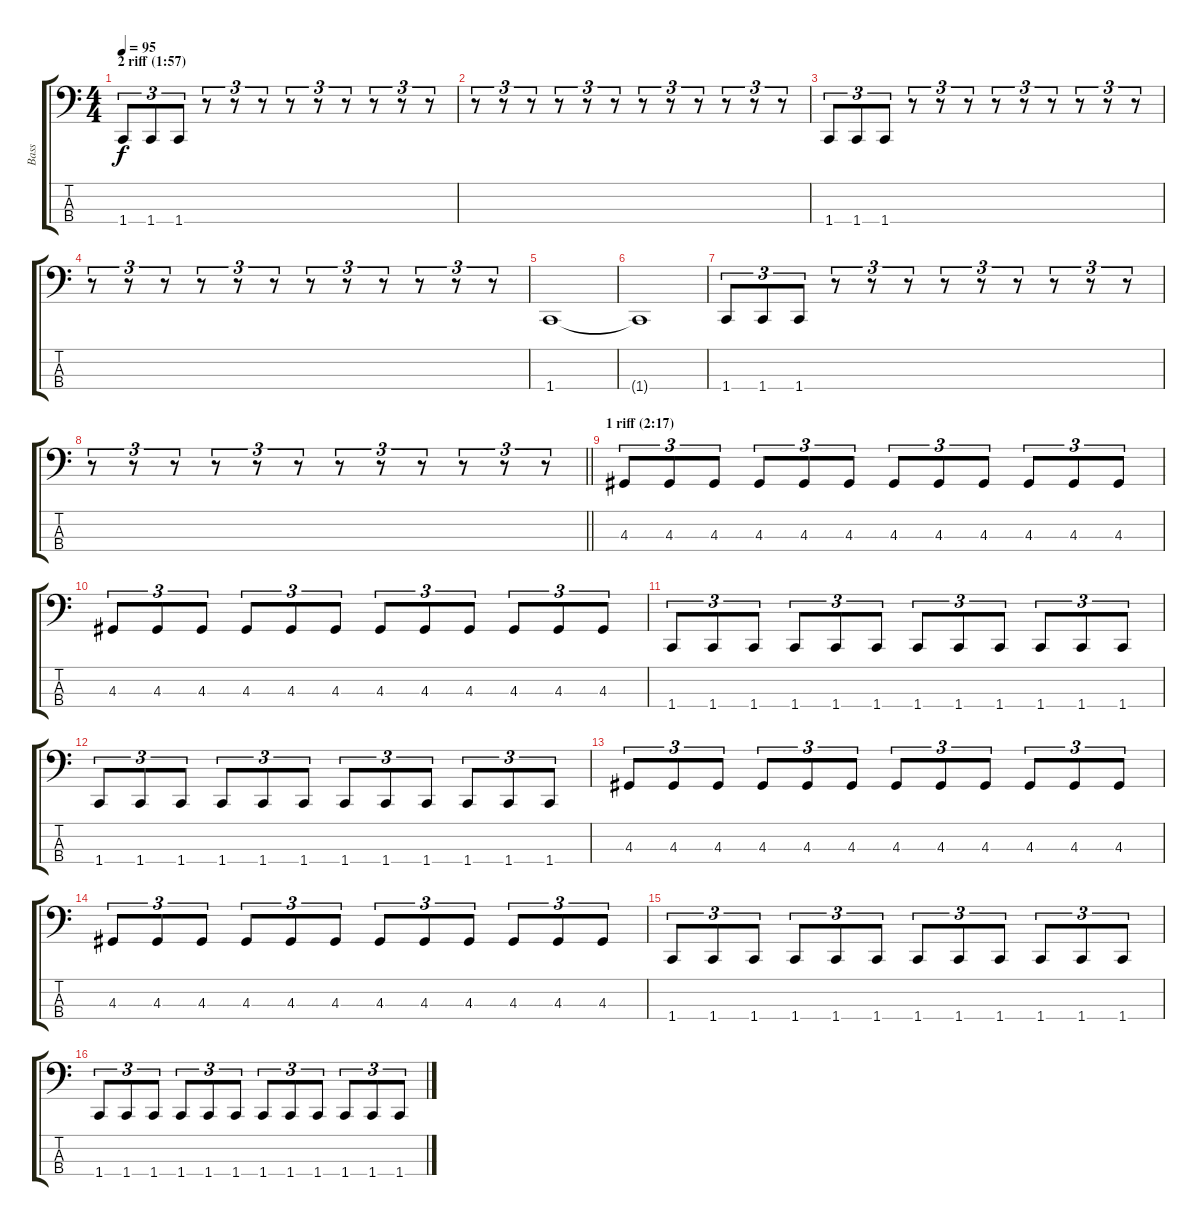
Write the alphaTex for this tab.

\track ("Bass" "Bass") {instrument electricbassfinger}
\staff {score tabs}
\tuning (D2 A1 E1 B0) {hide}
\ts (4 4)
\section ("" "2 riff (1:57)")
\tempo 95
\clef f4
\ks c
1.4.8{tu (3 2) dy f} 1.4.8{tu (3 2)} 1.4.8{tu (3 2)} r.8{tu (3 2)} r.8{tu (3 2)} r.8{tu (3 2)} r.8{tu (3 2)} r.8{tu (3 2)} r.8{tu (3 2)} r.8{tu (3 2)} r.8{tu (3 2)} r.8{tu (3 2)} |
r.8{tu (3 2)} r.8{tu (3 2)} r.8{tu (3 2)} r.8{tu (3 2)} r.8{tu (3 2)} r.8{tu (3 2)} r.8{tu (3 2)} r.8{tu (3 2)} r.8{tu (3 2)} r.8{tu (3 2)} r.8{tu (3 2)} r.8{tu (3 2)} |
1.4.8{tu (3 2)} 1.4.8{tu (3 2)} 1.4.8{tu (3 2)} r.8{tu (3 2)} r.8{tu (3 2)} r.8{tu (3 2)} r.8{tu (3 2)} r.8{tu (3 2)} r.8{tu (3 2)} r.8{tu (3 2)} r.8{tu (3 2)} r.8{tu (3 2)} |
r.8{tu (3 2)} r.8{tu (3 2)} r.8{tu (3 2)} r.8{tu (3 2)} r.8{tu (3 2)} r.8{tu (3 2)} r.8{tu (3 2)} r.8{tu (3 2)} r.8{tu (3 2)} r.8{tu (3 2)} r.8{tu (3 2)} r.8{tu (3 2)} |
1.4.1 |
1.4{t}.1 |
1.4.8{tu (3 2)} 1.4.8{tu (3 2)} 1.4.8{tu (3 2)} r.8{tu (3 2)} r.8{tu (3 2)} r.8{tu (3 2)} r.8{tu (3 2)} r.8{tu (3 2)} r.8{tu (3 2)} r.8{tu (3 2)} r.8{tu (3 2)} r.8{tu (3 2)} |
\barLineRight lightlight
r.8{tu (3 2)} r.8{tu (3 2)} r.8{tu (3 2)} r.8{tu (3 2)} r.8{tu (3 2)} r.8{tu (3 2)} r.8{tu (3 2)} r.8{tu (3 2)} r.8{tu (3 2)} r.8{tu (3 2)} r.8{tu (3 2)} r.8{tu (3 2)} |
\section ("" "1 riff (2:17)")
4.3.8{tu (3 2)} 4.3.8{tu (3 2)} 4.3.8{tu (3 2)} 4.3.8{tu (3 2)} 4.3.8{tu (3 2)} 4.3.8{tu (3 2)} 4.3.8{tu (3 2)} 4.3.8{tu (3 2)} 4.3.8{tu (3 2)} 4.3.8{tu (3 2)} 4.3.8{tu (3 2)} 4.3.8{tu (3 2)} |
4.3.8{tu (3 2)} 4.3.8{tu (3 2)} 4.3.8{tu (3 2)} 4.3.8{tu (3 2)} 4.3.8{tu (3 2)} 4.3.8{tu (3 2)} 4.3.8{tu (3 2)} 4.3.8{tu (3 2)} 4.3.8{tu (3 2)} 4.3.8{tu (3 2)} 4.3.8{tu (3 2)} 4.3.8{tu (3 2)} |
1.4.8{tu (3 2)} 1.4.8{tu (3 2)} 1.4.8{tu (3 2)} 1.4.8{tu (3 2)} 1.4.8{tu (3 2)} 1.4.8{tu (3 2)} 1.4.8{tu (3 2)} 1.4.8{tu (3 2)} 1.4.8{tu (3 2)} 1.4.8{tu (3 2)} 1.4.8{tu (3 2)} 1.4.8{tu (3 2)} |
1.4.8{tu (3 2)} 1.4.8{tu (3 2)} 1.4.8{tu (3 2)} 1.4.8{tu (3 2)} 1.4.8{tu (3 2)} 1.4.8{tu (3 2)} 1.4.8{tu (3 2)} 1.4.8{tu (3 2)} 1.4.8{tu (3 2)} 1.4.8{tu (3 2)} 1.4.8{tu (3 2)} 1.4.8{tu (3 2)} |
4.3.8{tu (3 2)} 4.3.8{tu (3 2)} 4.3.8{tu (3 2)} 4.3.8{tu (3 2)} 4.3.8{tu (3 2)} 4.3.8{tu (3 2)} 4.3.8{tu (3 2)} 4.3.8{tu (3 2)} 4.3.8{tu (3 2)} 4.3.8{tu (3 2)} 4.3.8{tu (3 2)} 4.3.8{tu (3 2)} |
4.3.8{tu (3 2)} 4.3.8{tu (3 2)} 4.3.8{tu (3 2)} 4.3.8{tu (3 2)} 4.3.8{tu (3 2)} 4.3.8{tu (3 2)} 4.3.8{tu (3 2)} 4.3.8{tu (3 2)} 4.3.8{tu (3 2)} 4.3.8{tu (3 2)} 4.3.8{tu (3 2)} 4.3.8{tu (3 2)} |
1.4.8{tu (3 2)} 1.4.8{tu (3 2)} 1.4.8{tu (3 2)} 1.4.8{tu (3 2)} 1.4.8{tu (3 2)} 1.4.8{tu (3 2)} 1.4.8{tu (3 2)} 1.4.8{tu (3 2)} 1.4.8{tu (3 2)} 1.4.8{tu (3 2)} 1.4.8{tu (3 2)} 1.4.8{tu (3 2)} |
1.4.8{tu (3 2)} 1.4.8{tu (3 2)} 1.4.8{tu (3 2)} 1.4.8{tu (3 2)} 1.4.8{tu (3 2)} 1.4.8{tu (3 2)} 1.4.8{tu (3 2)} 1.4.8{tu (3 2)} 1.4.8{tu (3 2)} 1.4.8{tu (3 2)} 1.4.8{tu (3 2)} 1.4.8{tu (3 2)}
